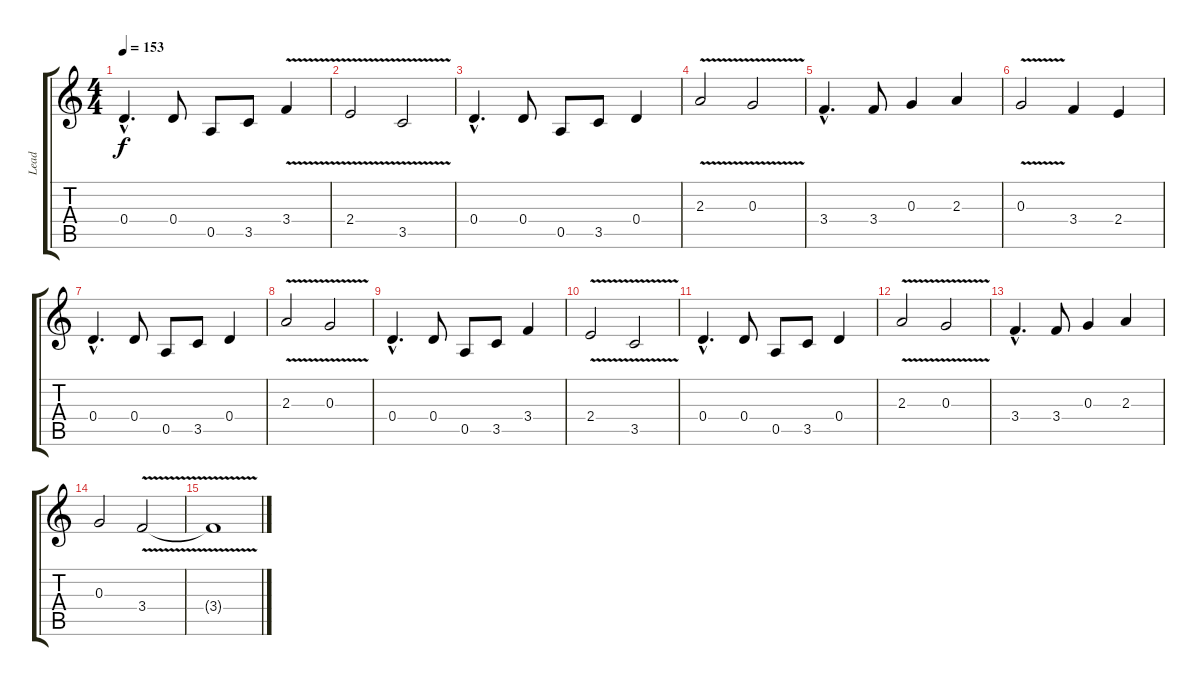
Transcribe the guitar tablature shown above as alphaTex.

\track ("Lead" "Lead") {instrument electricguitarjazz}
\staff {score tabs}
\tuning (E4 B3 G3 D3 A2 E2) {hide}
\ts (4 4)
\tempo 153
\clef g2
\ks c
0.4{hac}.4{d dy f} 0.4.8 0.5.8 3.5.8 3.4{v}.4 |
2.4{v}.2 3.5{v}.2 |
0.4{hac}.4{d} 0.4.8 0.5.8 3.5.8 0.4.4 |
2.3{v}.2 0.3{v}.2 |
3.4{hac}.4{d} 3.4.8 0.3.4 2.3.4 |
0.3{v}.2 3.4.4 2.4.4 |
0.4{hac}.4{d} 0.4.8 0.5.8 3.5.8 0.4.4 |
2.3{v}.2 0.3{v}.2 |
0.4{hac}.4{d} 0.4.8 0.5.8 3.5.8 3.4.4 |
2.4{v}.2 3.5{v}.2 |
0.4{hac}.4{d} 0.4.8 0.5.8 3.5.8 0.4.4 |
2.3{v}.2 0.3{v}.2 |
3.4{hac}.4{d} 3.4.8 0.3.4 2.3.4 |
0.3.2 3.4{v}.2 |
3.4{t}.1
